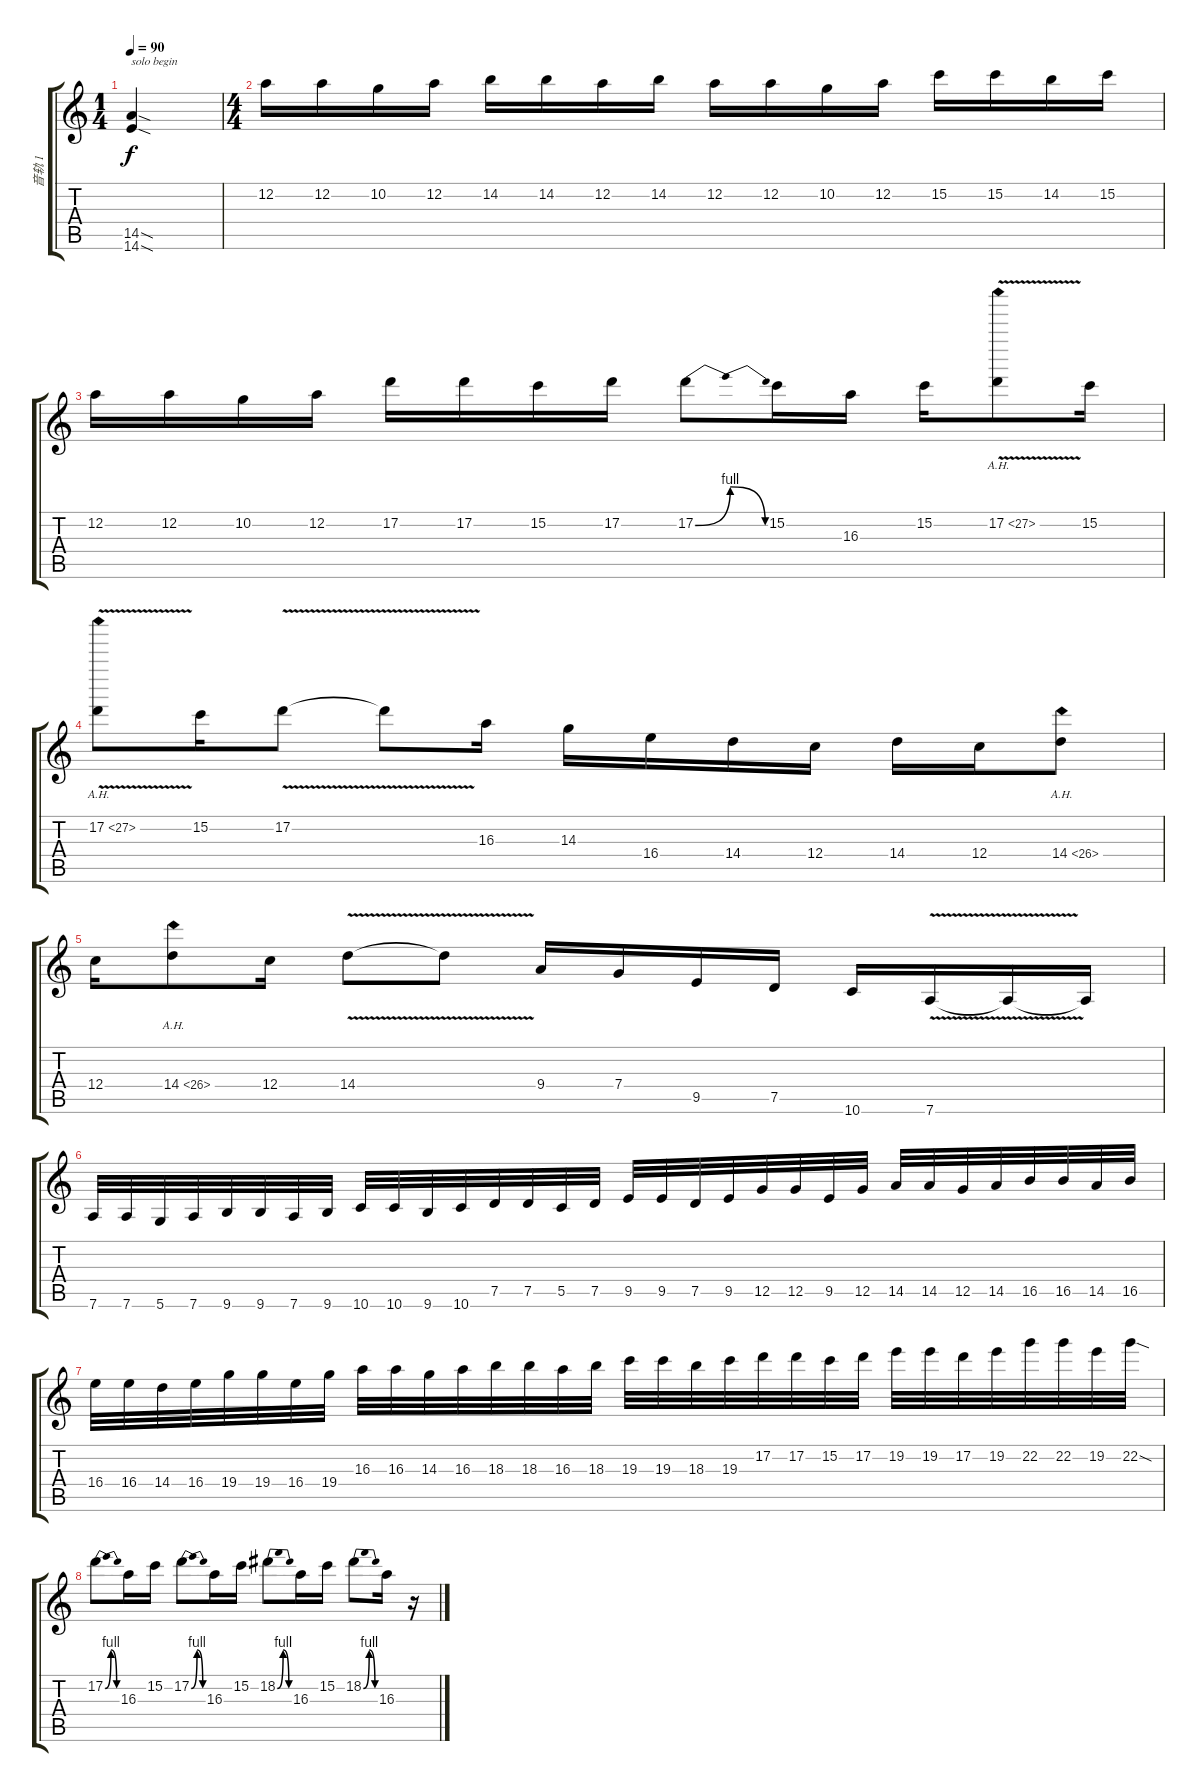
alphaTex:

\track ("音轨 1" "音轨 1") {instrument distortionguitar}
\staff {score tabs}
\tuning (D4 A3 F3 C3 G2 D2) {hide}
\ts (1 4)
\tempo 90
\clef g2
\ks c
(14.5{sod} 14.6{sod}).4{txt "solo begin" dy f} |
\ts (4 4)
12.2.16 12.2.16 10.2.16 12.2.16 14.2.16 14.2.16 12.2.16 14.2.16 12.2.16 12.2.16 10.2.16 12.2.16 15.2.16 15.2.16 14.2.16 15.2.16 |
12.2.16 12.2.16 10.2.16 12.2.16 17.2.16 17.2.16 15.2.16 17.2.16 17.2{be (bendrelease 0 0 30 4 30 4 60 0)}.8 15.2.16 16.3.16 15.2.16 17.2{ah 10 v}.8 15.2.16 |
17.2{ah 10 v}.8 15.2.16 17.2{v}.8 17.2{t}.8 16.3.16 14.3.16 16.4.16 14.4.16 12.4.16 14.4.16 12.4.16 14.4{ah 12}.8 |
12.4.16 14.4{ah 12}.8 12.4.16 14.4{v}.8 14.4{t}.8 9.4.16 7.4.16 9.5.16 7.5.16 10.6.16 7.6{v}.16 7.6{t}.16 7.6{t}.16 |
7.6.32 7.6.32 5.6.32 7.6.32 9.6.32 9.6.32 7.6.32 9.6.32 10.6.32 10.6.32 9.6.32 10.6.32 7.5.32 7.5.32 5.5.32 7.5.32 9.5.32 9.5.32 7.5.32 9.5.32 12.5.32 12.5.32 9.5.32 12.5.32 14.5.32 14.5.32 12.5.32 14.5.32 16.5.32 16.5.32 14.5.32 16.5.32 |
16.4.32 16.4.32 14.4.32 16.4.32 19.4.32 19.4.32 16.4.32 19.4.32 16.3.32 16.3.32 14.3.32 16.3.32 18.3.32 18.3.32 16.3.32 18.3.32 19.3.32 19.3.32 18.3.32 19.3.32 17.2.32 17.2.32 15.2.32 17.2.32 19.2.32 19.2.32 17.2.32 19.2.32 22.2.32 22.2.32 19.2.32 22.2{sod}.32 |
17.2{be (bendrelease 0 0 30 4 30 4 60 0)}.8 16.3.16 15.2.16 17.2{be (bendrelease 0 0 30 4 30 4 60 0)}.8 16.3.16 15.2.16 18.2{be (bendrelease 0 0 30 4 30 4 60 0)}.8 16.3.16 15.2.16 18.2{be (bendrelease 0 0 30 4 30 4 60 0)}.8 16.3.16 r.16
